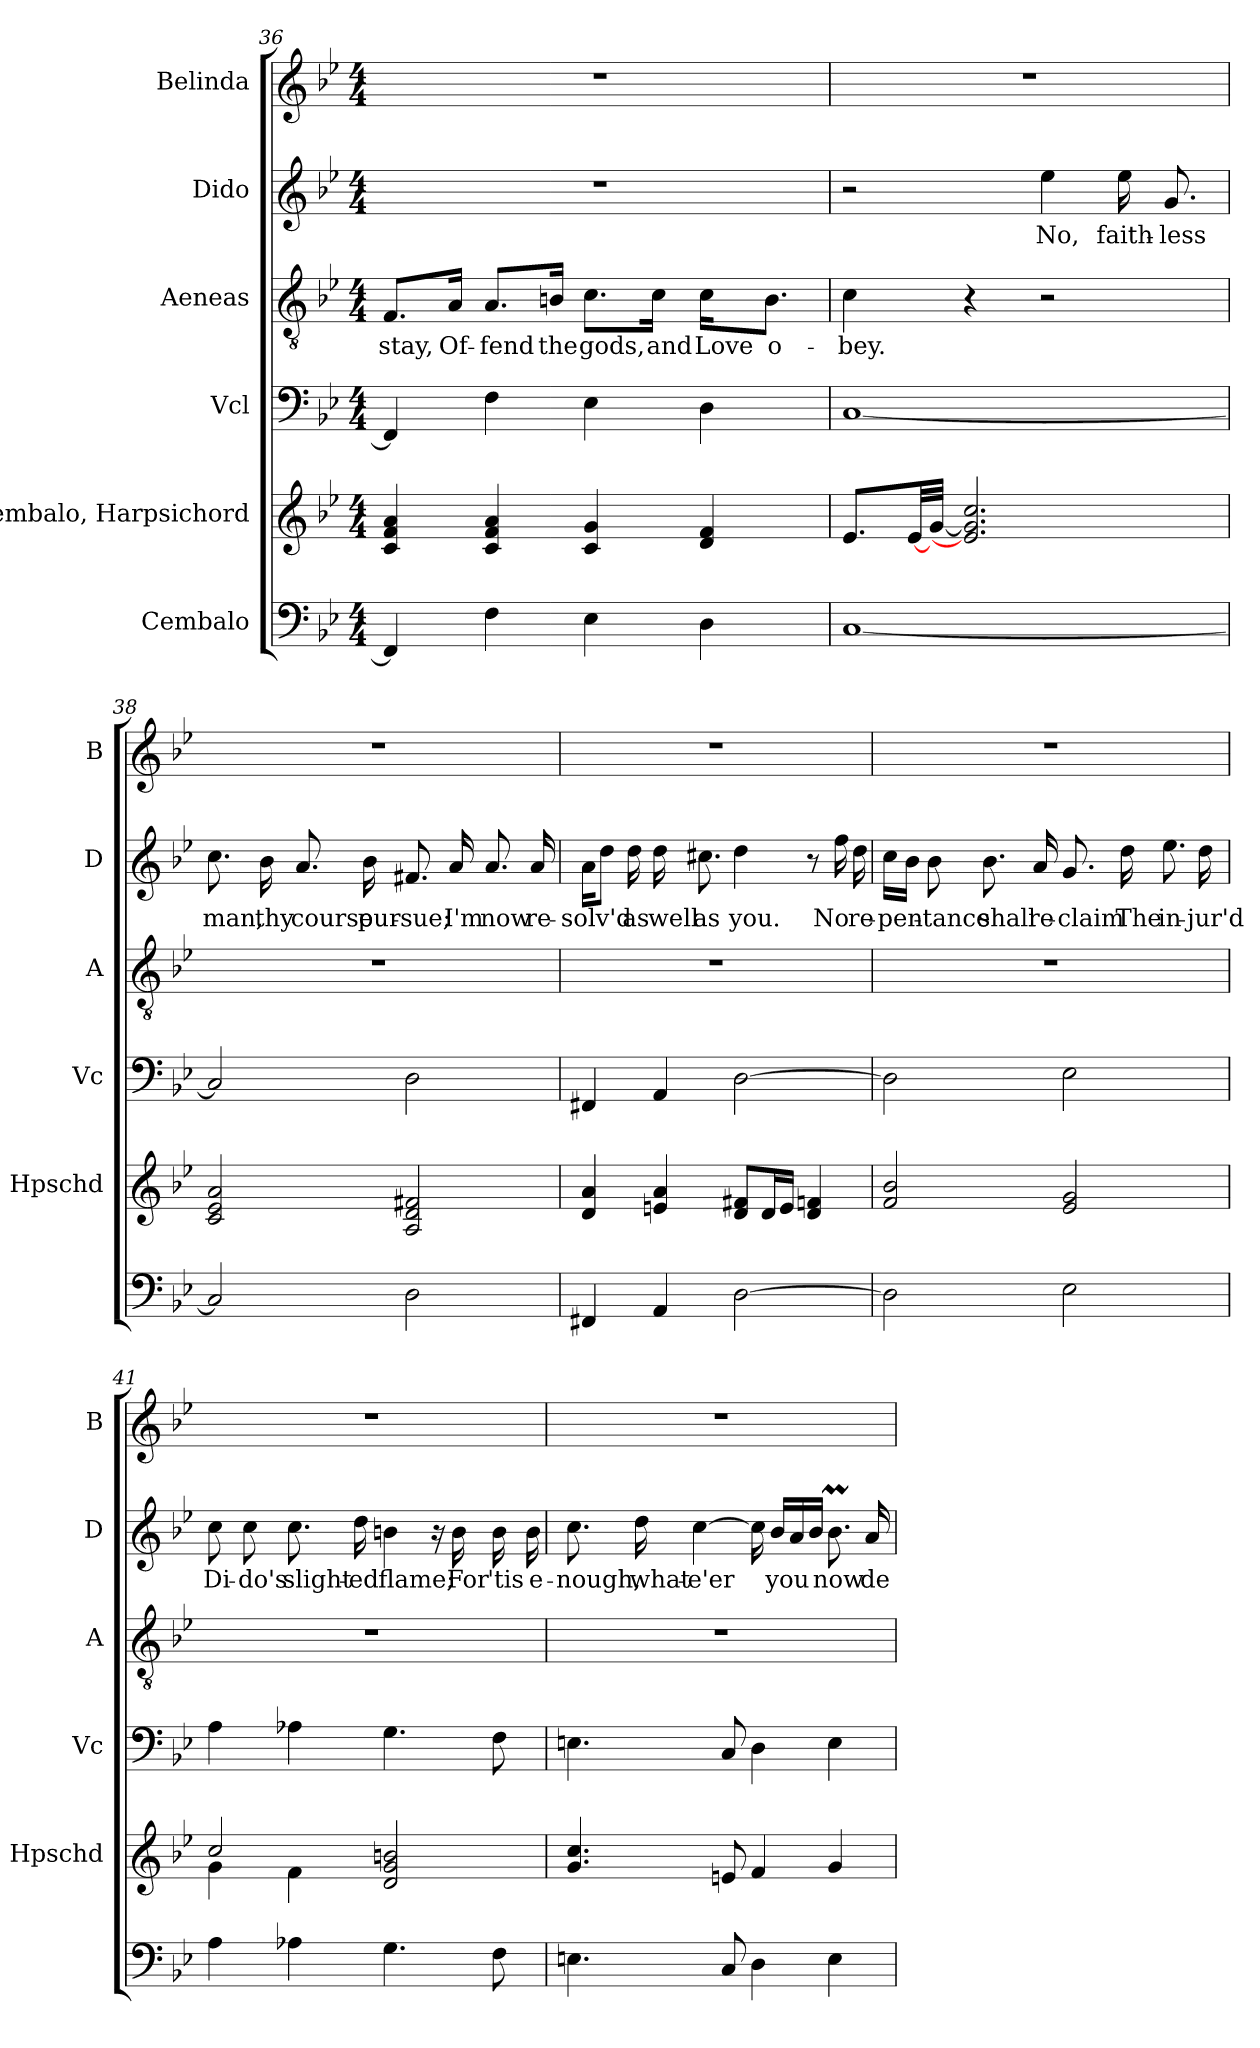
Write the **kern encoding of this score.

**kern	**kern	**kern	**kern	**text	**kern	**text	**kern
*part6	*part5	*part4	*part3	*part3	*part2	*part2	*part1
*staff6	*staff5	*staff4	*staff3	*staff3	*staff2	*staff2	*staff1
*I"Cembalo	*I"Cembalo, Harpsichord	*I"Vcl	*I"Aeneas	*	*I"Dido	*	*I"Belinda
*	*I'Hpschd	*I'Vc	*I'A	*	*I'D	*	*I'B
!!LO:LB:g=z
*clefF4	*clefG2	*clefF4	*clefGv2	*	*clefG2	*	*clefG2
*k[b-e-]	*k[b-e-]	*k[b-e-]	*k[b-e-]	*	*k[b-e-]	*	*k[b-e-]
*M4/4	*M4/4	*M4/4	*M4/4	*	*M4/4	*	*M4/4
=36	=36	=36	=36	=36	=36	=36	=36
!	!	!	!	!LO:LY:b	!	!	!
4FF/]	4c/ 4f/ 4a/	4FF/]	8.F/L	stay,	1r	.	1r
!	!	!	!	!LO:LY:b	!	!	!
.	.	.	16A/Jk	Of-	.	.	.
!	!	!	!	!LO:LY:b	!	!	!
4F\	4c/ 4f/ 4a/	4F\	8.A/L	-fend	.	.	.
!	!	!	!	!LO:LY:b	!	!	!
.	.	.	16Bn/Jk	the	.	.	.
!	!	!	!	!LO:LY:b	!	!	!
4E-\	4c/ 4g/	4E-\	8.c\L	gods,	.	.	.
!	!	!	!	!LO:LY:b	!	!	!
.	.	.	16c\Jk	and	.	.	.
!	!	!	!	!LO:LY:b	!	!	!
4D\	4d/ 4f/	4D\	16c\KL	Love	.	.	.
!	!	!	!	!LO:LY:b	!	!	!
.	.	.	8.B\J	o-	.	.	.
=37	=37	=37	=37	=37	=37	=37	=37
!	!	!	!	!LO:LY:b	!	!	!
[1C	8.e-/L	[1C	4c\	-bey.	2r	.	1r
.	[32e-/LL	.	.	.	.	.	.
.	[32g/JJJ	.	.	.	.	.	.
.	2.e-/] 2.g/] 2.cc/	.	4r	.	.	.	.
!	!	!	!	!	!	!LO:LY:b	!
.	.	.	2r	.	4ee-\	No,	.
!	!	!	!	!	!	!LO:LY:b	!
.	.	.	.	.	16ee-\	faith-	.
!	!	!	!	!	!	!LO:LY:b	!
.	.	.	.	.	8.g/	-less	.
!!LO:PB:g=z
=38	=38	=38	=38	=38	=38	=38	=38
!	!	!	!	!	!	!LO:LY:b	!
2C/]	2c/ 2e-/ 2a/	2C/]	1r	.	8.cc\	man,	1r
!	!	!	!	!	!	!LO:LY:b	!
.	.	.	.	.	16b-\	thy	.
!	!	!	!	!	!	!LO:LY:b	!
.	.	.	.	.	8.a/	course	.
!	!	!	!	!	!	!LO:LY:b	!
.	.	.	.	.	16b-\	pur-	.
!	!	!	!	!	!	!LO:LY:b	!
2D\	2A/ 2d/ 2f#X/	2D\	.	.	8.f#X/	-sue;	.
!	!	!	!	!	!	!LO:LY:b	!
.	.	.	.	.	16a/	I'm	.
!	!	!	!	!	!	!LO:LY:b	!
.	.	.	.	.	8.a/	now	.
!	!	!	!	!	!	!LO:LY:b	!
.	.	.	.	.	16a/	re-	.
=39	=39	=39	=39	=39	=39	=39	=39
!	!	!	!	!	!	!LO:LY:b	!
4FF#X/	4d/ 4a/	4FF#X/	1r	.	16a\KL	-solv'd	1r
.	.	.	.	.	8dd\J	.	.
!	!	!	!	!	!	!LO:LY:b	!
.	.	.	.	.	16dd\	as	.
!	!	!	!	!	!	!LO:LY:b	!
4AA/	4en/ 4a/	4AA/	.	.	16dd\	well	.
!	!	!	!	!	!	!LO:LY:b	!
.	.	.	.	.	8.cc#X\	as	.
!	!	!	!	!	!	!LO:LY:b	!
[2D\	8d/ 8f#X/L	[2D\	.	.	4dd\	you.	.
.	16d/L	.	.	.	.	.	.
.	16e/JJ	.	.	.	.	.	.
.	4d/ 4fn/	.	.	.	8r	.	.
!	!	!	!	!	!	!LO:LY:b	!
.	.	.	.	.	16ff\	No	.
!	!	!	!	!	!	!LO:LY:b	!
.	.	.	.	.	16dd\	re-	.
!!LO:LB:g=z
=40	=40	=40	=40	=40	=40	=40	=40
!	!	!	!	!	!	!LO:LY:b	!
2D\]	2f/ 2b-/	2D\]	1r	.	16cc\LL	-pen-	1r
.	.	.	.	.	16b-\JJ	.	.
!	!	!	!	!	!	!LO:LY:b	!
.	.	.	.	.	8b-\	-tance	.
!	!	!	!	!	!	!LO:LY:b	!
.	.	.	.	.	8.b-\	shall	.
!	!	!	!	!	!	!LO:LY:b	!
.	.	.	.	.	16a/	re-	.
!	!	!	!	!	!	!LO:LY:b	!
2E-\	2e-/ 2g/	2E-\	.	.	8.g/	-claim	.
!	!	!	!	!	!	!LO:LY:b	!
.	.	.	.	.	16dd\	The	.
!	!	!	!	!	!	!LO:LY:b	!
.	.	.	.	.	8.ee-\	in-	.
!	!	!	!	!	!	!LO:LY:b	!
.	.	.	.	.	16dd\	-jur'd	.
=41	=41	=41	=41	=41	=41	=41	=41
*	*^	*	*	*	*	*	*
!	!	!	!	!	!	!	!LO:LY:b	!
4A\	2cc/	4g\	4A\	1r	.	8cc\	Di-	1r
!	!	!	!	!	!	!	!LO:LY:b	!
.	.	.	.	.	.	8cc\	-do's	.
!	!	!	!	!	!	!	!LO:LY:b	!
4A-X\	.	4f\	4A-X\	.	.	8.cc\	slight-	.
!	!	!	!	!	!	!	!LO:LY:b	!
.	.	.	.	.	.	16dd\	-ed	.
!	!	!	!	!	!	!	!LO:LY:b	!
4.G\	2d/ 2g/ 2bn/	2ryy	4.G\	.	.	4bn\	flame;	.
.	.	.	.	.	.	16r	.	.
!	!	!	!	!	!	!	!LO:LY:b	!
.	.	.	.	.	.	16b\	For	.
!	!	!	!	!	!	!	!LO:LY:b	!
8F\	.	.	8F\	.	.	16b\	'tis	.
!	!	!	!	!	!	!	!LO:LY:b	!
.	.	.	.	.	.	16b\	e-	.
*	*v	*v	*	*	*	*	*	*
!!LO:LB:g=z
=42	=42	=42	=42	=42	=42	=42	=42
!	!	!	!	!	!	!LO:LY:b	!
4.En\	4.g/ 4.cc/	4.En\	1r	.	8.cc\	-nough,	1r
!	!	!	!	!	!	!LO:LY:b	!
.	.	.	.	.	16dd\	what-	.
!	!	!	!	!	!	!LO:LY:b	!
.	.	.	.	.	[4cc\	-e'er	.
8C/	8en/	8C/	.	.	.	.	.
4D\	4f/	4D\	.	.	16cc\]	.	.
!	!	!	!	!	!	!LO:LY:b	!
.	.	.	.	.	16b-/LL	you	.
.	.	.	.	.	16a/	.	.
.	.	.	.	.	16b-/JJ	.	.
!	!	!	!	!	!	!LO:LY:b	!
4E\	4g/	4E\	.	.	8.b-M\	now	.
!	!	!	!	!	!	!LO:LY:b	!
.	.	.	.	.	16a/	de-	.
=	=	=	=	=	=	=	=
*-	*-	*-	*-	*-	*-	*-	*-
